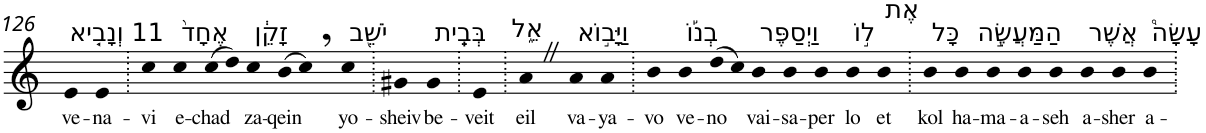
**kern	**text
*part1	*part1
*staff1	*staff1
*I"Piano	*
*I'Pno	*
!!LO:PB:g=z
*clefG2	*
*k[]	*
=126	=126
!LO:TX:a:t=11 וְנָבִ֤יא	!
!	!LO:LY:b
4e	ve-
!	!LO:LY:b
4e	-na-
=127.	=127.
!	!LO:LY:b
4cc	-vi
!LO:TX:a:t=אֶחָד֙	!
!	!LO:LY:b
4cc	e-
!	!LO:LY:b
(>8cc	-chad
8dd)	.
!LO:TX:a:t=זָקֵ֔ן	!
!	!LO:LY:b
4cc	za-
!	!LO:LY:b
(>8b	-qein
8cc,)	.
!LO:TX:a:t=יֹשֵׁ֖ב	!
!	!LO:LY:b
4cc	yo-
=128.	=128.
!	!LO:LY:b
4g#X	-sheiv
!LO:TX:a:t=בְּבֵֽית	!
!	!LO:LY:b
4g#	be-
=129.	=129.
!	!LO:LY:b
4e	-veit
=130.	=130.
!LO:TX:a:t=אֵ֑ל	!
!	!LO:LY:b
4aZ	eil
!LO:TX:a:t=וַיָּב֣וֹא	!
!	!LO:LY:b
4a	va-
!	!LO:LY:b
4a	-ya-
=131.	=131.
!	!LO:LY:b
4b	-vo
!LO:TX:a:t=בְנ֡וֹ	!
!	!LO:LY:b
4b	ve-
!	!LO:LY:b
(>8dd	-no
8cc)	.
!LO:TX:a:t=וַיְסַפֶּר	!
!	!LO:LY:b
4b	vai-
!	!LO:LY:b
4b	-sa-
!	!LO:LY:b
4b	-per
!LO:TX:a:t=ל֣וֹ	!
!	!LO:LY:b
4b	lo
!LO:TX:a:t=אֶת	!
!	!LO:LY:b
4b	et
=132.	=132.
!LO:TX:a:t=כָּל	!
!	!LO:LY:b
4b	kol
!LO:TX:a:t=הַמַּעֲשֶׂ֣ה	!
!	!LO:LY:b
4b	ha-
!	!LO:LY:b
4b	-ma-
!	!LO:LY:b
4b	-a-
!	!LO:LY:b
4b	-seh
!LO:TX:a:t=אֲשֶׁר	!
!	!LO:LY:b
4b	a-
!	!LO:LY:b
4b	-sher
!LO:TX:a:t=עָשָׂה֩	!
!	!LO:LY:b
4b	a-
=.	=.
*-	*-
